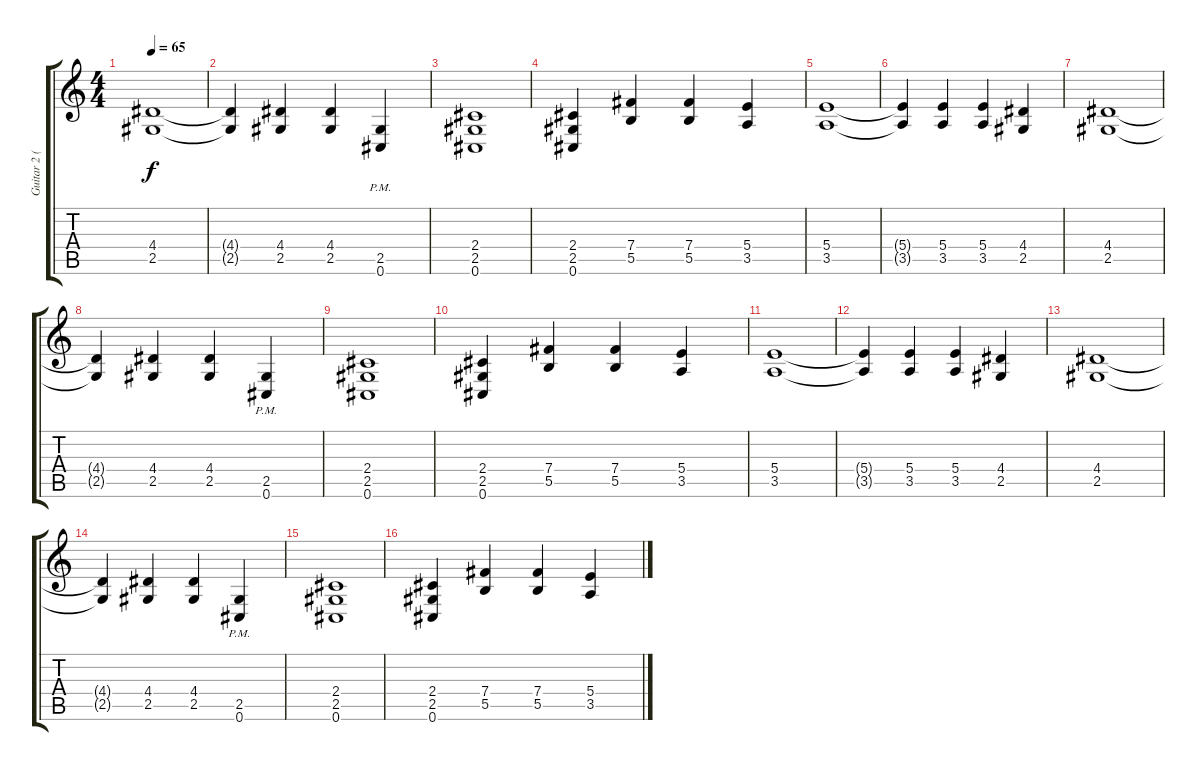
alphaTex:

\track ("Guitar 2 (Distortion)" "Guitar 2 (") {instrument distortionguitar}
\staff {score tabs}
\tuning (Db4 Ab3 E3 B2 Gb2 Db2) {hide}
\ts (4 4)
\tempo 65
\clef g2
\ks c
(4.4 2.5).1{dy f} |
(4.4{t} 2.5{t}).4 (4.4 2.5).4 (4.4 2.5).4 (2.5{pm} 0.6{pm}).4 |
(2.4 2.5 0.6).1 |
(2.4 2.5 0.6).4 (7.4 5.5).4 (7.4 5.5).4 (5.4 3.5).4 |
(5.4 3.5).1 |
(5.4{t} 3.5{t}).4 (5.4 3.5).4 (5.4 3.5).4 (4.4 2.5).4 |
(4.4 2.5).1 |
(4.4{t} 2.5{t}).4 (4.4 2.5).4 (4.4 2.5).4 (2.5{pm} 0.6{pm}).4 |
(2.4 2.5 0.6).1 |
(2.4 2.5 0.6).4 (7.4 5.5).4 (7.4 5.5).4 (5.4 3.5).4 |
(5.4 3.5).1 |
(5.4{t} 3.5{t}).4 (5.4 3.5).4 (5.4 3.5).4 (4.4 2.5).4 |
(4.4 2.5).1 |
(4.4{t} 2.5{t}).4 (4.4 2.5).4 (4.4 2.5).4 (2.5{pm} 0.6{pm}).4 |
(2.4 2.5 0.6).1 |
(2.4 2.5 0.6).4 (7.4 5.5).4 (7.4 5.5).4 (5.4 3.5).4
